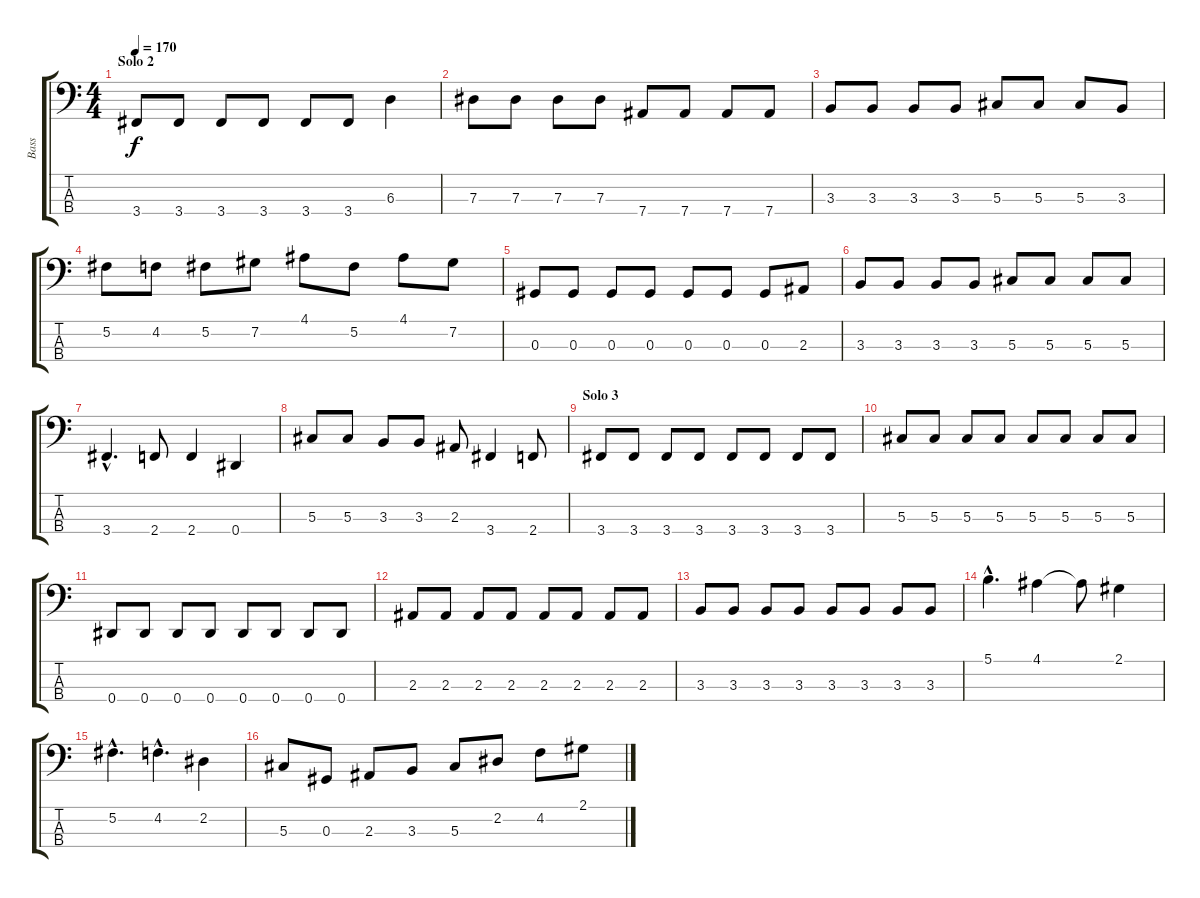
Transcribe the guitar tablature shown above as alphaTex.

\track ("Bass" "Bass") {instrument electricbassfinger}
\staff {score tabs}
\tuning (Gb2 Db2 Ab1 Eb1) {hide}
\ts (4 4)
\section ("" "Solo 2")
\tempo 170
\clef f4
\ks c
3.4.8{dy f} 3.4.8 3.4.8 3.4.8 3.4.8 3.4.8 6.3.4 |
7.3.8 7.3.8 7.3.8 7.3.8 7.4.8 7.4.8 7.4.8 7.4.8 |
3.3.8 3.3.8 3.3.8 3.3.8 5.3.8 5.3.8 5.3.8 3.3.8 |
5.2.8 4.2.8 5.2.8 7.2.8 4.1.8 5.2.8 4.1.8 7.2.8 |
0.3.8 0.3.8 0.3.8 0.3.8 0.3.8 0.3.8 0.3.8 2.3.8 |
3.3.8 3.3.8 3.3.8 3.3.8 5.3.8 5.3.8 5.3.8 5.3.8 |
3.4{hac}.4{d} 2.4.8 2.4.4 0.4.4 |
5.3.8 5.3.8 3.3.8 3.3.8 2.3.8 3.4.4 2.4.8 |
\section ("" "Solo 3")
3.4.8 3.4.8 3.4.8 3.4.8 3.4.8 3.4.8 3.4.8 3.4.8 |
5.3.8 5.3.8 5.3.8 5.3.8 5.3.8 5.3.8 5.3.8 5.3.8 |
0.4.8 0.4.8 0.4.8 0.4.8 0.4.8 0.4.8 0.4.8 0.4.8 |
2.3.8 2.3.8 2.3.8 2.3.8 2.3.8 2.3.8 2.3.8 2.3.8 |
3.3.8 3.3.8 3.3.8 3.3.8 3.3.8 3.3.8 3.3.8 3.3.8 |
5.1{hac}.4{d} 4.1.4 4.1{t}.8 2.1.4 |
5.2{hac}.4{d} 4.2{hac}.4{d} 2.2.4 |
5.3.8 0.3.8 2.3.8 3.3.8 5.3.8 2.2.8 4.2.8 2.1.8
